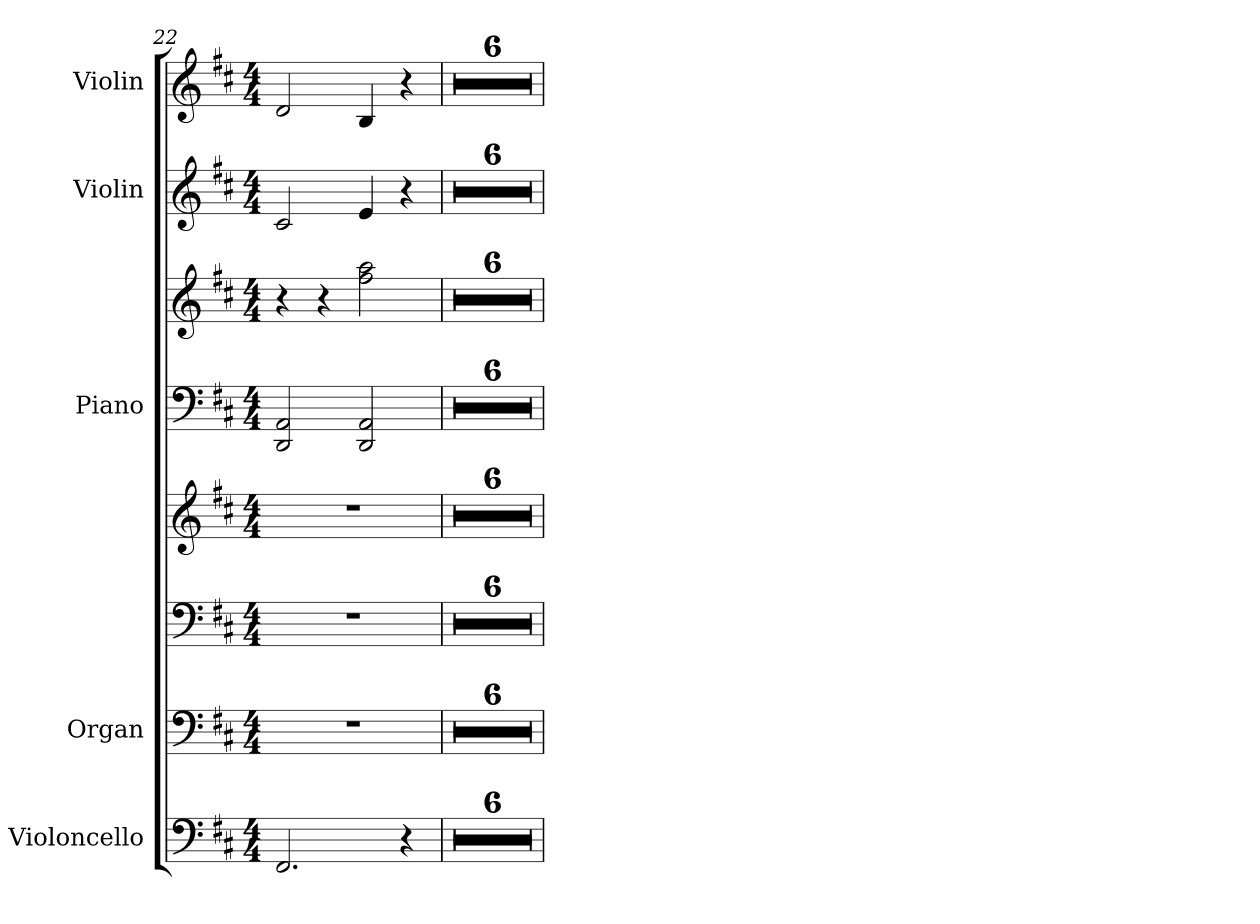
**kern	**kern	**kern	**kern	**kern	**kern	**kern	**kern
*part5	*part4	*part4	*part4	*part3	*part3	*part2	*part1
*staff8	*staff7	*staff6	*staff5	*staff4	*staff3	*staff2	*staff1
*I"Violoncello	*I"Organ	*	*	*I"Piano	*	*I"Violin	*I"Violin
*I'Vc.	*I'Org.	*	*	*I'Pno.	*	*I'Vln.	*I'Vln.
*clefF4	*clefF4	*clefF4	*clefG2	*clefF4	*clefG2	*clefG2	*clefG2
*k[f#c#]	*k[f#c#]	*k[f#c#]	*k[f#c#]	*k[f#c#]	*k[f#c#]	*k[f#c#]	*k[f#c#]
*M4/4	*M4/4	*M4/4	*M4/4	*M4/4	*M4/4	*M4/4	*M4/4
=22	=22	=22	=22	=22	=22	=22	=22
2.FF#/	1r	1r	1r	2DD/ 2AA/	4r	2c#/	2d/
.	.	.	.	.	4r	.	.
.	.	.	.	2DD/ 2AA/	2ff#\ 2aa\	4e/	4B/
4r	.	.	.	.	.	4r	4r
=23	=23	=23	=23	=23	=23	=23	=23
1r	1r	1r	1r	1r	1r	1r	1r
=24	=24	=24	=24	=24	=24	=24	=24
1r	1r	1r	1r	1r	1r	1r	1r
=25	=25	=25	=25	=25	=25	=25	=25
1r	1r	1r	1r	1r	1r	1r	1r
=26	=26	=26	=26	=26	=26	=26	=26
1r	1r	1r	1r	1r	1r	1r	1r
=27	=27	=27	=27	=27	=27	=27	=27
1r	1r	1r	1r	1r	1r	1r	1r
=28	=28	=28	=28	=28	=28	=28	=28
1r	1r	1r	1r	1r	1r	1r	1r
=	=	=	=	=	=	=	=
*-	*-	*-	*-	*-	*-	*-	*-
